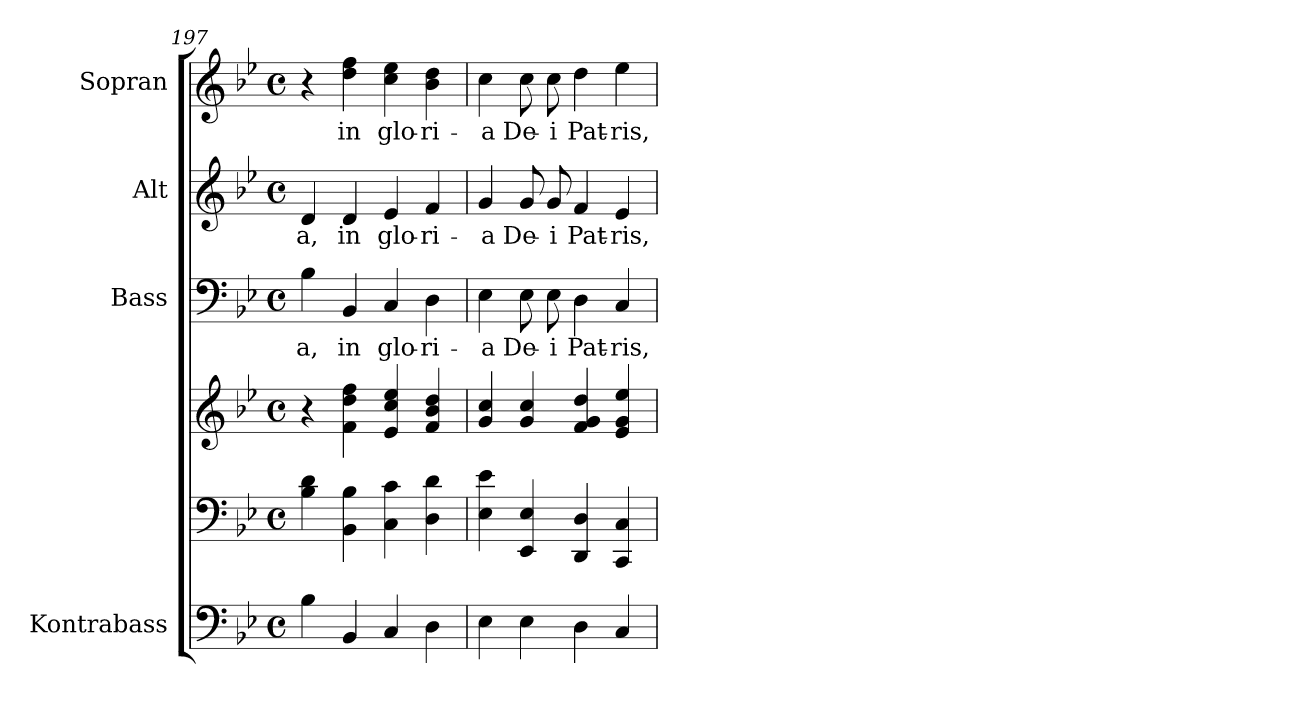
**kern	**kern	**kern	**kern	**text	**kern	**text	**kern	**text
*part5	*part4	*part4	*part3	*part3	*part2	*part2	*part1	*part1
*staff6	*staff5	*staff4	*staff3	*staff3	*staff2	*staff2	*staff1	*staff1
*I"Kontrabass	*	*	*I"Bass	*	*I"Alt	*	*I"Sopran	*
*I'Kb.	*	*	*I'B.	*	*I'A.	*	*I'S.	*
*clefF4	*clefF4	*clefG2	*clefF4	*	*clefG2	*	*clefG2	*
*ITrd7c12	*	*	*	*	*	*	*	*
*k[b-e-]	*k[b-e-]	*k[b-e-]	*k[b-e-]	*	*k[b-e-]	*	*k[b-e-]	*
*B-:	*B-:	*B-:	*B-:	*	*B-:	*	*B-:	*
*M4/4	*M4/4	*M4/4	*M4/4	*	*M4/4	*	*M4/4	*
*met(c)	*met(c)	*met(c)	*met(c)	*	*met(c)	*	*met(c)	*
=197	=197	=197	=197	=197	=197	=197	=197	=197
!	!	!	!	!LO:LY:b	!	!LO:LY:b	!	!
4BB-\	4B-\ 4d\	4r	4B-\	-a,	4d/	-a,	4r	.
!	!	!	!	!LO:LY:b	!	!LO:LY:b	!	!LO:LY:b
4BBB-/	4BB-\ 4B-\	4f\ 4dd\ 4ff\	4BB-/	in	4d/	in	4dd\ 4ff\	in
!	!	!	!	!LO:LY:b	!	!LO:LY:b	!	!LO:LY:b
4CC/	4C\ 4c\	4e-/ 4cc/ 4ee-/	4C/	glo-	4e-/	glo-	4cc\ 4ee-\	glo-
!	!	!	!	!LO:LY:b	!	!LO:LY:b	!	!LO:LY:b
4DD\	4D\ 4d\	4f/ 4b-/ 4dd/	4D\	-ri-	4f/	-ri-	4b-\ 4dd\	-ri-
=198	=198	=198	=198	=198	=198	=198	=198	=198
!	!	!	!	!LO:LY:b	!	!LO:LY:b	!	!LO:LY:b
4EE-\	4E-\ 4e-\	4g/ 4cc/	4E-\	-a	4g/	-a	4cc\	-a
!	!	!	!	!LO:LY:b	!	!LO:LY:b	!	!LO:LY:b
4EE-\	4EE-/ 4E-/	4g/ 4cc/	8E-\	De-	8g/	De-	8cc\	De-
!	!	!	!	!LO:LY:b	!	!LO:LY:b	!	!LO:LY:b
.	.	.	8E-\	-i	8g/	-i	8cc\	-i
!	!	!	!	!LO:LY:b	!	!LO:LY:b	!	!LO:LY:b
4DD\	4DD/ 4D/	4f/ 4g/ 4dd/	4D\	Pat-	4f/	Pat-	4dd\	Pat-
!	!	!	!	!LO:LY:b	!	!LO:LY:b	!	!LO:LY:b
4CC/	4CC/ 4C/	4e-/ 4g/ 4ee-/	4C/	-ris,	4e-/	-ris,	4ee-\	-ris,
=	=	=	=	=	=	=	=	=
*-	*-	*-	*-	*-	*-	*-	*-	*-
